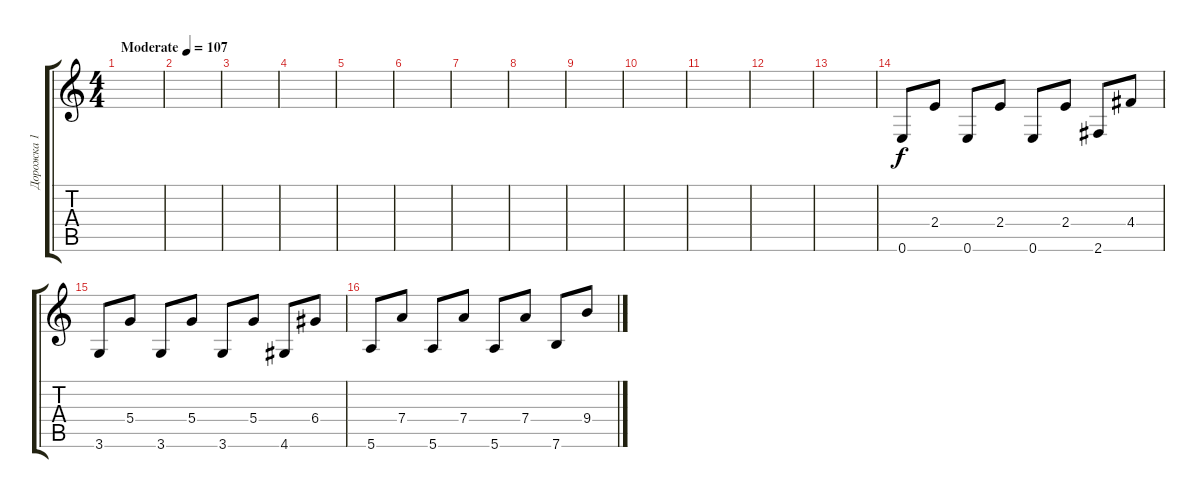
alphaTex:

\track ("Дорожка 1" "Дорожка 1") {instrument overdrivenguitar}
\staff {score tabs}
\tuning (E4 B3 G3 D3 A2 E2) {hide}
\ts (4 4)
\tempo (107 "Moderate")
\clef g2
\ks c
|
|
|
|
|
|
|
|
|
|
|
|
|
0.6.8 2.4.8 0.6.8 2.4.8 0.6.8 2.4.8 2.6.8 4.4.8 |
3.6.8 5.4.8 3.6.8 5.4.8 3.6.8 5.4.8 4.6.8 6.4.8 |
5.6.8 7.4.8 5.6.8 7.4.8 5.6.8 7.4.8 7.6.8 9.4.8
